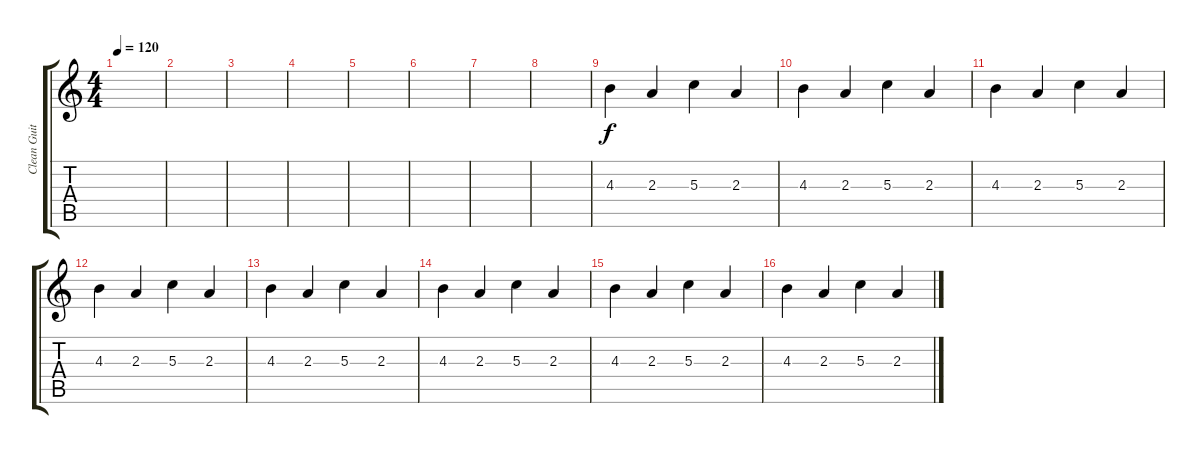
\track ("Clean Guitar" "Clean Guit") {instrument acousticguitarnylon}
\staff {score tabs}
\tuning (E4 B3 G3 D3 A2 E2) {hide}
\ts (4 4)
\tempo 120
\clef g2
\ks c
|
|
|
|
|
|
|
|
4.3.4 2.3.4 5.3.4 2.3.4 |
4.3.4 2.3.4 5.3.4 2.3.4 |
4.3.4 2.3.4 5.3.4 2.3.4 |
4.3.4 2.3.4 5.3.4 2.3.4 |
4.3.4 2.3.4 5.3.4 2.3.4 |
4.3.4 2.3.4 5.3.4 2.3.4 |
4.3.4 2.3.4 5.3.4 2.3.4 |
4.3.4 2.3.4 5.3.4 2.3.4
